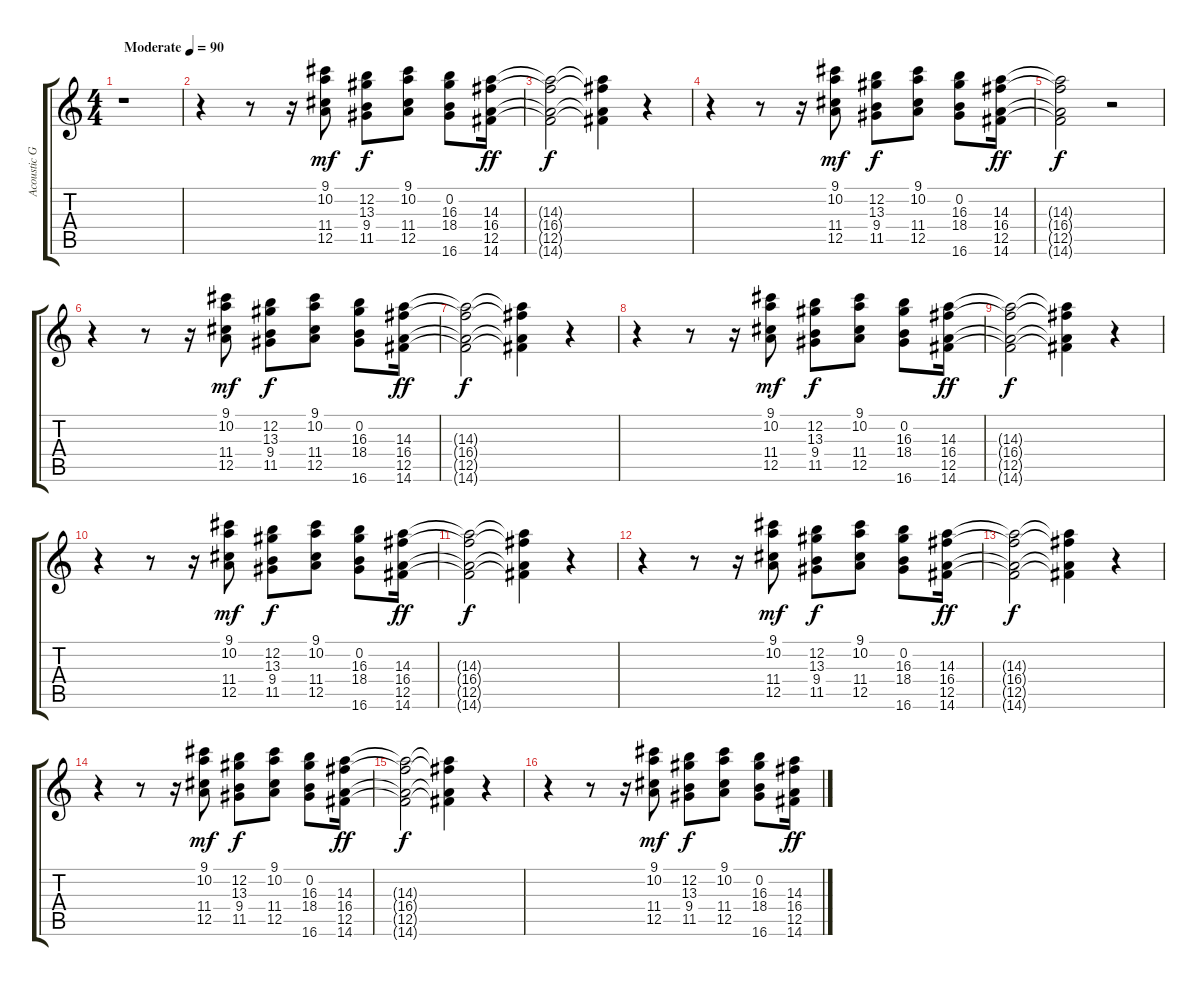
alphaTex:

\track ("Acoustic Guitar 3" "Acoustic G") {instrument acousticguitarsteel}
\staff {score tabs}
\tuning (E4 B3 G3 D3 A2 E2) {hide}
\ts (4 4)
\tempo (90 "Moderate")
\clef g2
\ks c
r.1{dy mf instrument acousticguitarsteel} |
r.4 r.8 r.16 (9.1 10.2 11.4 12.5).8 (12.2 13.3 9.4 11.5).8{dy f} (9.1 10.2 11.4 12.5).8 (0.2 16.3 18.4 16.6).8 (14.3 16.4 12.5 14.6).16{dy ff} |
(14.3{t} 16.4{t} 12.5{t} 14.6{t}).2{dy f} (14.3{t} 16.4{t} 12.5{t} 14.6{t}).4 r.4 |
r.4 r.8 r.16 (9.1 10.2 11.4 12.5).8{dy mf} (12.2 13.3 9.4 11.5).8{dy f} (9.1 10.2 11.4 12.5).8 (0.2 16.3 18.4 16.6).8 (14.3 16.4 12.5 14.6).16{dy ff} |
(14.3{t} 16.4{t} 12.5{t} 14.6{t}).2{dy f} r.2 |
r.4 r.8 r.16 (9.1 10.2 11.4 12.5).8{dy mf} (12.2 13.3 9.4 11.5).8{dy f} (9.1 10.2 11.4 12.5).8 (0.2 16.3 18.4 16.6).8 (14.3 16.4 12.5 14.6).16{dy ff} |
(14.3{t} 16.4{t} 12.5{t} 14.6{t}).2{dy f} (14.3{t} 16.4{t} 12.5{t} 14.6{t}).4 r.4 |
r.4 r.8 r.16 (9.1 10.2 11.4 12.5).8{dy mf} (12.2 13.3 9.4 11.5).8{dy f} (9.1 10.2 11.4 12.5).8 (0.2 16.3 18.4 16.6).8 (14.3 16.4 12.5 14.6).16{dy ff} |
(14.3{t} 16.4{t} 12.5{t} 14.6{t}).2{dy f} (14.3{t} 16.4{t} 12.5{t} 14.6{t}).4 r.4 |
r.4 r.8 r.16 (9.1 10.2 11.4 12.5).8{dy mf} (12.2 13.3 9.4 11.5).8{dy f} (9.1 10.2 11.4 12.5).8 (0.2 16.3 18.4 16.6).8 (14.3 16.4 12.5 14.6).16{dy ff} |
(14.3{t} 16.4{t} 12.5{t} 14.6{t}).2{dy f} (14.3{t} 16.4{t} 12.5{t} 14.6{t}).4 r.4 |
r.4 r.8 r.16 (9.1 10.2 11.4 12.5).8{dy mf} (12.2 13.3 9.4 11.5).8{dy f} (9.1 10.2 11.4 12.5).8 (0.2 16.3 18.4 16.6).8 (14.3 16.4 12.5 14.6).16{dy ff} |
(14.3{t} 16.4{t} 12.5{t} 14.6{t}).2{dy f} (14.3{t} 16.4{t} 12.5{t} 14.6{t}).4 r.4 |
r.4 r.8 r.16 (9.1 10.2 11.4 12.5).8{dy mf} (12.2 13.3 9.4 11.5).8{dy f} (9.1 10.2 11.4 12.5).8 (0.2 16.3 18.4 16.6).8 (14.3 16.4 12.5 14.6).16{dy ff} |
(14.3{t} 16.4{t} 12.5{t} 14.6{t}).2{dy f} (14.3{t} 16.4{t} 12.5{t} 14.6{t}).4 r.4 |
r.4 r.8 r.16 (9.1 10.2 11.4 12.5).8{dy mf} (12.2 13.3 9.4 11.5).8{dy f} (9.1 10.2 11.4 12.5).8 (0.2 16.3 18.4 16.6).8 (14.3 16.4 12.5 14.6).16{dy ff}
